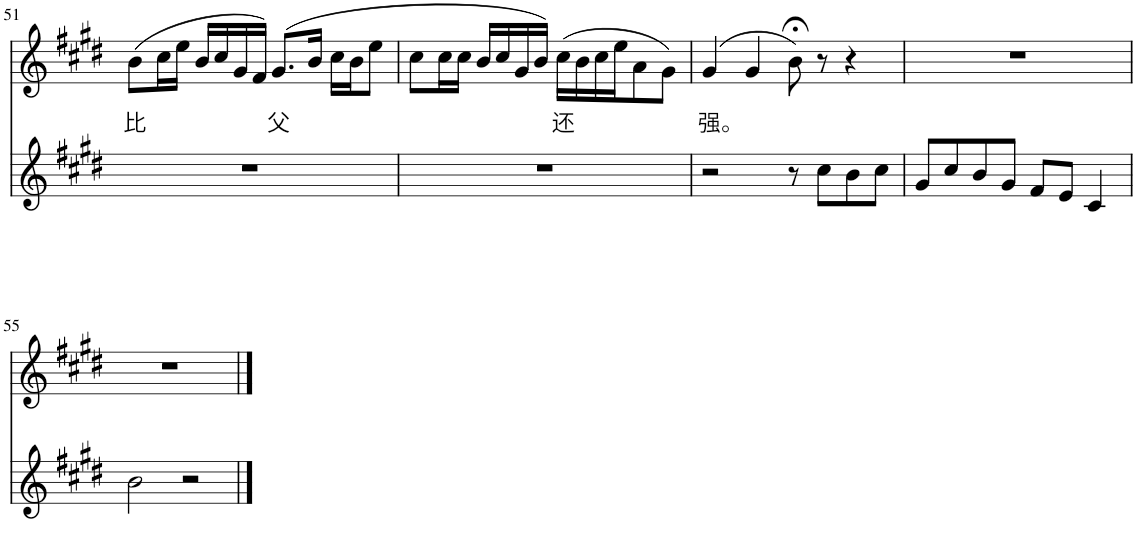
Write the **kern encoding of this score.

**kern	**kern	**text
*part2	*part1	*part1
*staff2	*staff1	*staff1
*I"Piano	*I"Piano	*
*I'Pno	*I'Pno	*
!!LO:PB:g=z
*clefG2	*clefG2	*
*k[f#c#g#d#]	*k[f#c#g#d#]	*
*M2/2	*M2/2	*
*met(c|)	*met(c|)	*
=51	=51	=51
!	!	!LO:LY:b
1r	(8b\L	比
.	16cc#\L	.
.	16ee\JJ	.
.	16b/LL	.
.	16cc#/	.
.	16g#/	.
.	16f#/JJ)	.
!	!	!LO:LY:b
.	(8.g#/L	父
.	16b/Jk	.
.	16cc#\LL	.
.	16b\J	.
.	8ee\J	.
=52	=52	=52
1r	8cc#\L	.
.	16cc#\L	.
.	16cc#\JJ	.
.	16b/LL	.
.	16cc#/	.
.	16g#/	.
.	16b/JJ)	.
!	!	!LO:LY:b
.	(16cc#\LL	还
.	16b\	.
.	16cc#\	.
.	16ee\J	.
.	8a\	.
.	8g#\J)	.
=53	=53	=53
!	!	!LO:LY:b
2r	(4g#/	强。
.	4g#/	.
8r	8b;<\)	.
8cc#\L	8r	.
8b\	4r	.
8cc#\J	.	.
=54	=54	=54
8g#/L	1r	.
8cc#/	.	.
8b/	.	.
8g#/J	.	.
8f#/L	.	.
8e/J	.	.
4c#/	.	.
!!LO:LB:g=z
=55	=55	=55
2b\	1r	.
2r	.	.
==	==	==
*-	*-	*-
